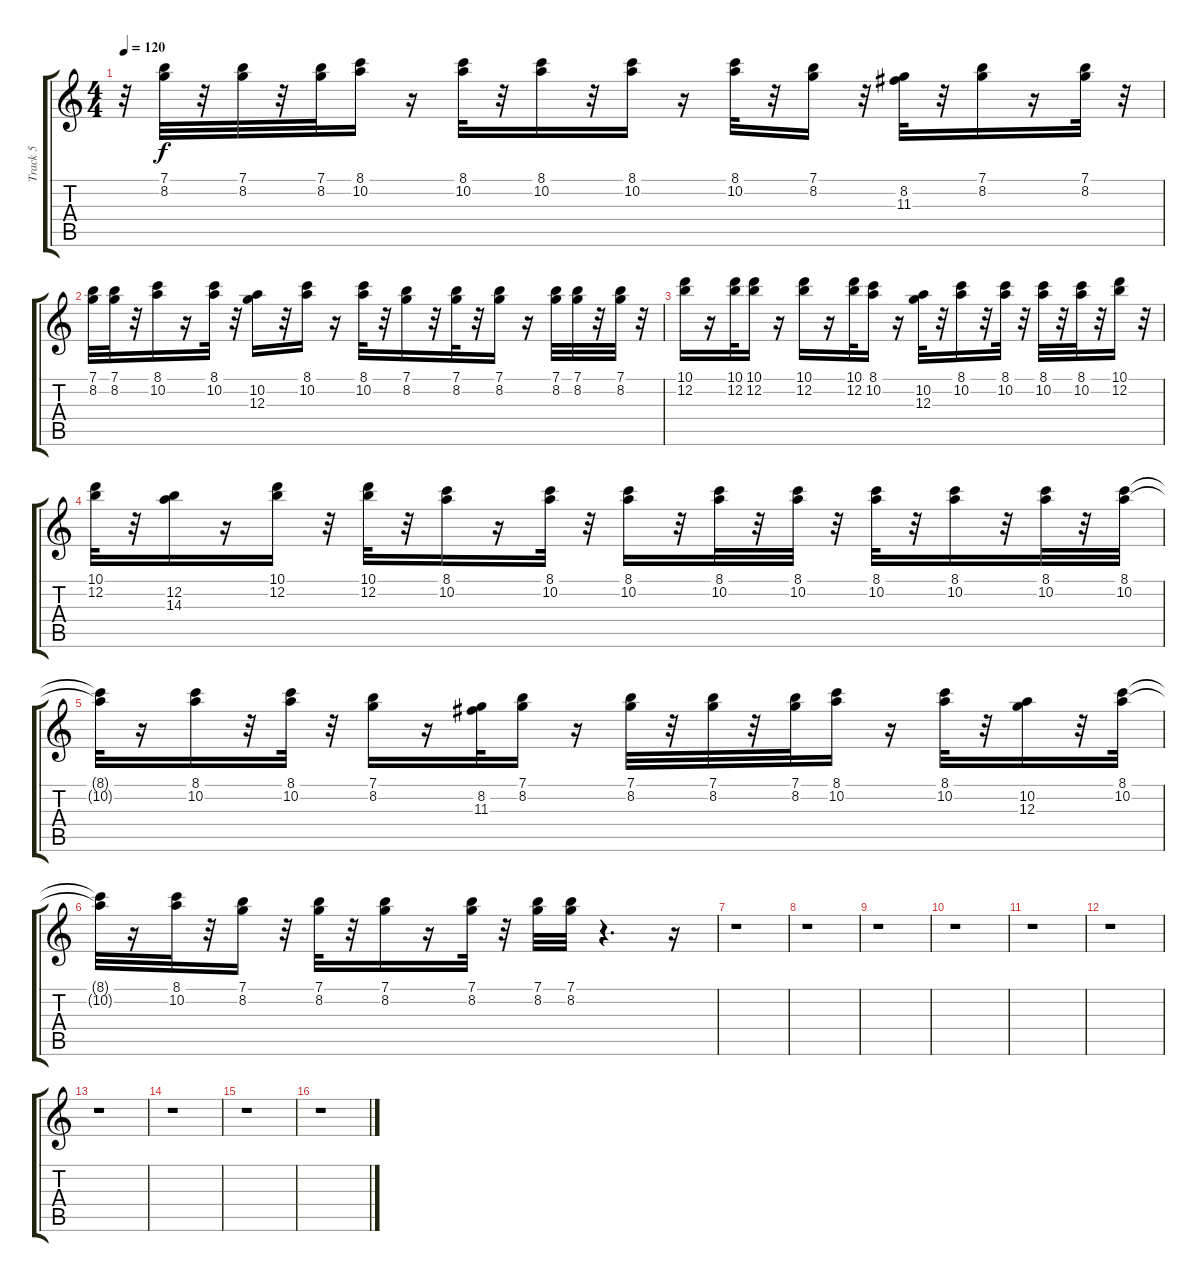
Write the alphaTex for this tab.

\track ("Track 5" "Track 5") {instrument fretlessbass}
\staff {score tabs}
\tuning (E4 B3 G3 D3 A2 E2) {hide}
\ts (4 4)
\tempo 120
\clef g2
\ks c
r.32{dy f} (7.1 8.2).32 r.32 (7.1 8.2).32 r.32 (7.1 8.2).32 (8.1 10.2).16 r.16 (8.1 10.2).32 r.32 (8.1 10.2).16 r.32 (8.1 10.2).16 r.16 (8.1 10.2).32 r.32 (7.1 8.2).16 r.32 (8.2 11.3).32 r.32 (7.1 8.2).16 r.16 (7.1 8.2).32 r.32 |
(7.1 8.2).32 (7.1 8.2).32 r.32 (8.1 10.2).16 r.16 (8.1 10.2).32 r.32 (10.2 12.3).16 r.32 (8.1 10.2).16 r.16 (8.1 10.2).32 r.32 (7.1 8.2).16 r.32 (7.1 8.2).32 r.32 (7.1 8.2).16 r.16 (7.1 8.2).32 (7.1 8.2).32 r.32 (7.1 8.2).32 r.32 |
(10.1 12.2).16 r.16 (10.1 12.2).32 (10.1 12.2).16 r.16 (10.1 12.2).16 r.16 (10.1 12.2).32 (8.1 10.2).16 r.16 (10.2 12.3).32 r.32 (8.1 10.2).16 r.32 (8.1 10.2).32 r.32 (8.1 10.2).32 r.32 (8.1 10.2).32 r.32 (10.1 12.2).16 r.32 |
(10.1 12.2).32 r.32 (12.2 14.3).16 r.16 (10.1 12.2).16 r.32 (10.1 12.2).32 r.32 (8.1 10.2).16 r.16 (8.1 10.2).32 r.32 (8.1 10.2).16 r.32 (8.1 10.2).32 r.32 (8.1 10.2).32 r.32 (8.1 10.2).32 r.32 (8.1 10.2).16 r.32 (8.1 10.2).32 r.32 (8.1 10.2).32 |
(8.1{t} 10.2{t}).32 r.16 (8.1 10.2).16 r.32 (8.1 10.2).32 r.32 (7.1 8.2).16 r.16 (8.2 11.3).32 (7.1 8.2).16 r.16 (7.1 8.2).32 r.32 (7.1 8.2).32 r.32 (7.1 8.2).32 (8.1 10.2).16 r.16 (8.1 10.2).32 r.32 (10.2 12.3).16 r.32 (8.1 10.2).32 |
(8.1{t} 10.2{t}).32 r.16 (8.1 10.2).32 r.32 (7.1 8.2).16 r.32 (7.1 8.2).32 r.32 (7.1 8.2).16 r.16 (7.1 8.2).32 r.32 (7.1 8.2).32 (7.1 8.2).32 r.4{d} r.16 |
r.1 |
r.1 |
r.1 |
r.1 |
r.1 |
r.1 |
r.1 |
r.1 |
r.1 |
r.1
